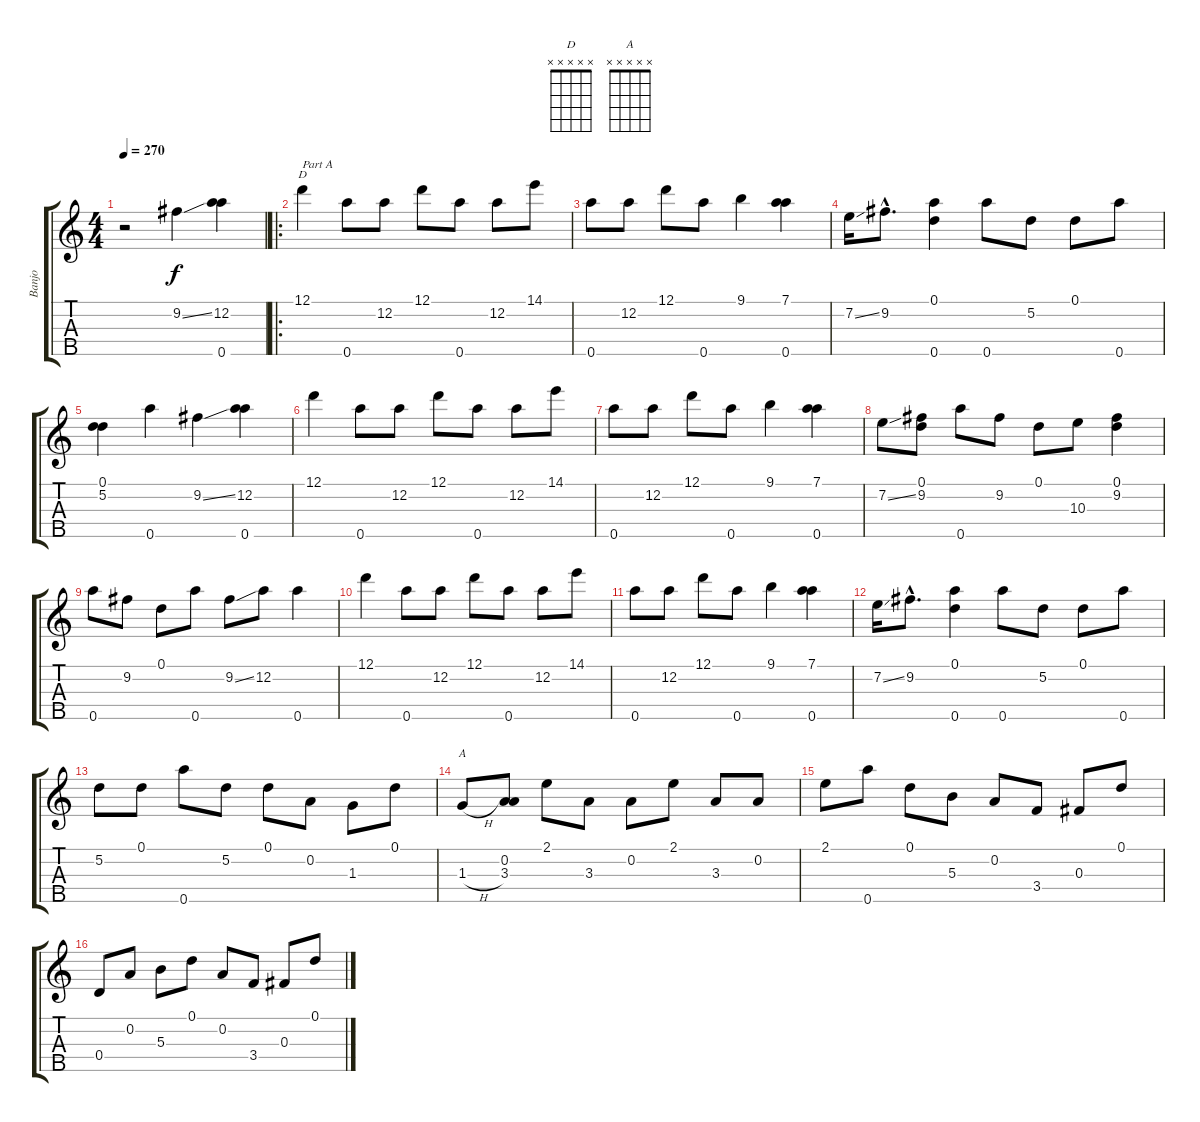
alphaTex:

\track ("Banjo" "Banjo") {instrument banjo}
\staff {score tabs}
\tuning (D4 A3 Gb3 D3 A4) {hide}
\displaytranspose 12
\chord ("D" x x x x x) {firstfret 0}
\chord ("A" x x x x x) {firstfret 0}
\ts (4 4)
\tempo 270
\clef g2
\ks c
r.2{dy f instrument banjo} 9.2{ss}.4 (12.2 0.5).4 |
\ro
12.1.4{ch "D" txt "Part A"} 0.5.8 12.2.8 12.1.8 0.5.8 12.2.8 14.1.8 |
0.5.8 12.2.8 12.1.8 0.5.8 9.1.4 (7.1 0.5).4 |
7.2{ss}.16 9.2{hac}.8{d} (0.1 0.5).4 0.5.8 5.2.8 0.1.8 0.5.8 |
(0.1 5.2).4 0.5.4 9.2{ss}.4 (12.2 0.5).4 |
12.1.4 0.5.8 12.2.8 12.1.8 0.5.8 12.2.8 14.1.8 |
0.5.8 12.2.8 12.1.8 0.5.8 9.1.4 (7.1 0.5).4 |
7.2{ss}.8 (0.1 9.2).8 0.5.8 9.2.8 0.1.8 10.3.8 (0.1 9.2).4 |
0.5.8 9.2.8 0.1.8 0.5.8 9.2{ss}.8 12.2.8 0.5.4 |
12.1.4 0.5.8 12.2.8 12.1.8 0.5.8 12.2.8 14.1.8 |
0.5.8 12.2.8 12.1.8 0.5.8 9.1.4 (7.1 0.5).4 |
7.2{ss}.16 9.2{hac}.8{d} (0.1 0.5).4 0.5.8 5.2.8 0.1.8 0.5.8 |
5.2.8 0.1.8 0.5.8 5.2.8 0.1.8 0.2.8 1.3.8 0.1.8 |
1.3{h}.8{ch "A"} (0.2 3.3).8 2.1.8 3.3.8 0.2.8 2.1.8 3.3.8 0.2.8 |
2.1.8 0.5.8 0.1.8 5.3.8 0.2.8 3.4.8 0.3.8 0.1.8 |
0.4.8 0.2.8 5.3.8 0.1.8 0.2.8 3.4.8 0.3.8 0.1.8
